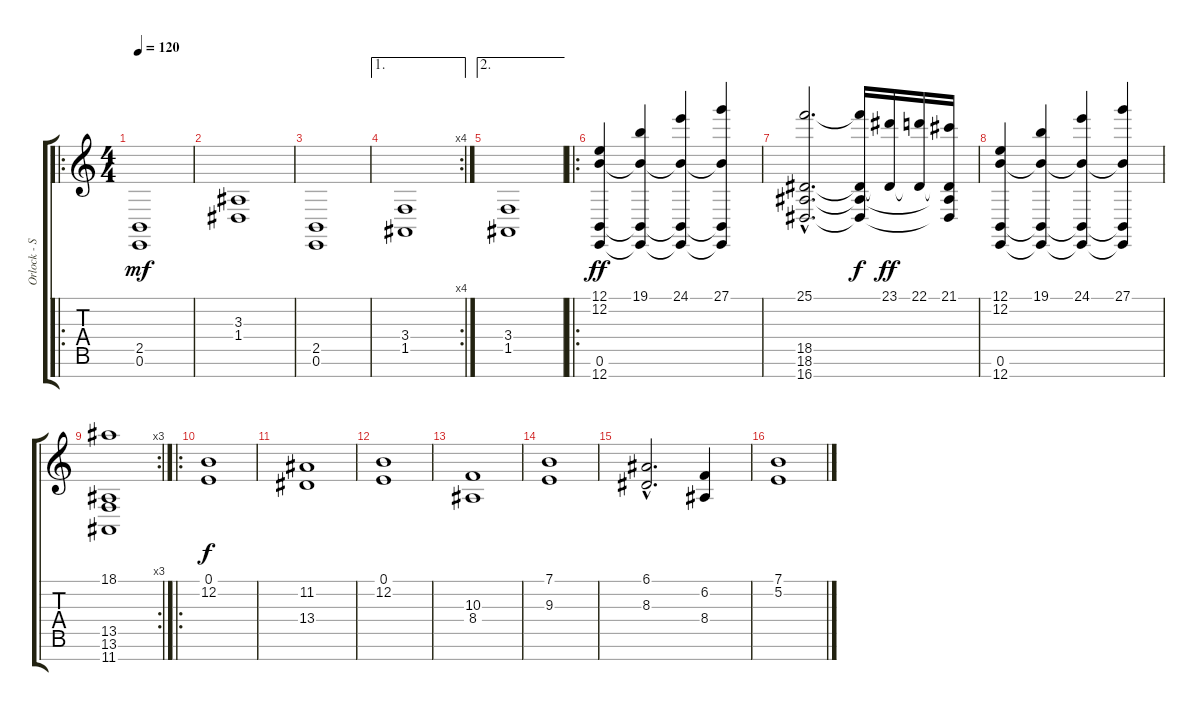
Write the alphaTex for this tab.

\track ("Orlock - Synth And Atmosphere" "Orlock - S") {instrument stringensemble1}
\staff {score tabs}
\tuning (E4 B3 G3 D3 A2 E2 B1) {hide}
\ro
\ts (4 4)
\tempo 120
\clef g2
\ks c
(2.5 0.6).1{dy mf} |
(3.3 1.4).1 |
(2.5 0.6).1 |
\ae 1
\rc 4
(3.4 1.5).1 |
\ae 2
(3.4 1.5).1 |
\ro
(12.1 12.2 0.6 12.7).4{dy ff} (19.1 12.2{t} 0.6{t} 12.7{t}).4 (24.1 12.2{t} 0.6{t} 12.7{t}).4 (27.1 12.2{t} 0.6{t} 12.7{t}).4 |
(25.1{hac} 18.5{hac} 18.6{hac} 16.7{hac}).2{d} (25.1{t} 18.5{t} 18.6{t} 16.7{t}).16{dy f} (23.1 18.5{t}).16{dy ff} (22.1 18.5{t}).16 (21.1 18.5{t} 18.6{t} 16.7{t}).16 |
(12.1 12.2 0.6 12.7).4 (19.1 12.2{t} 0.6{t} 12.7{t}).4 (24.1 12.2{t} 0.6{t} 12.7{t}).4 (27.1 12.2{t} 0.6{t} 12.7{t}).4 |
\rc 3
(18.1 13.5 13.6 11.7).1 |
\ro
(0.1 12.2).1{dy f} |
(11.2 13.4).1 |
(0.1 12.2).1 |
(10.3 8.4).1 |
(7.1 9.3).1 |
(6.1{hac} 8.3{hac}).2{d} (6.2 8.4).4 |
(7.1 5.2).1
